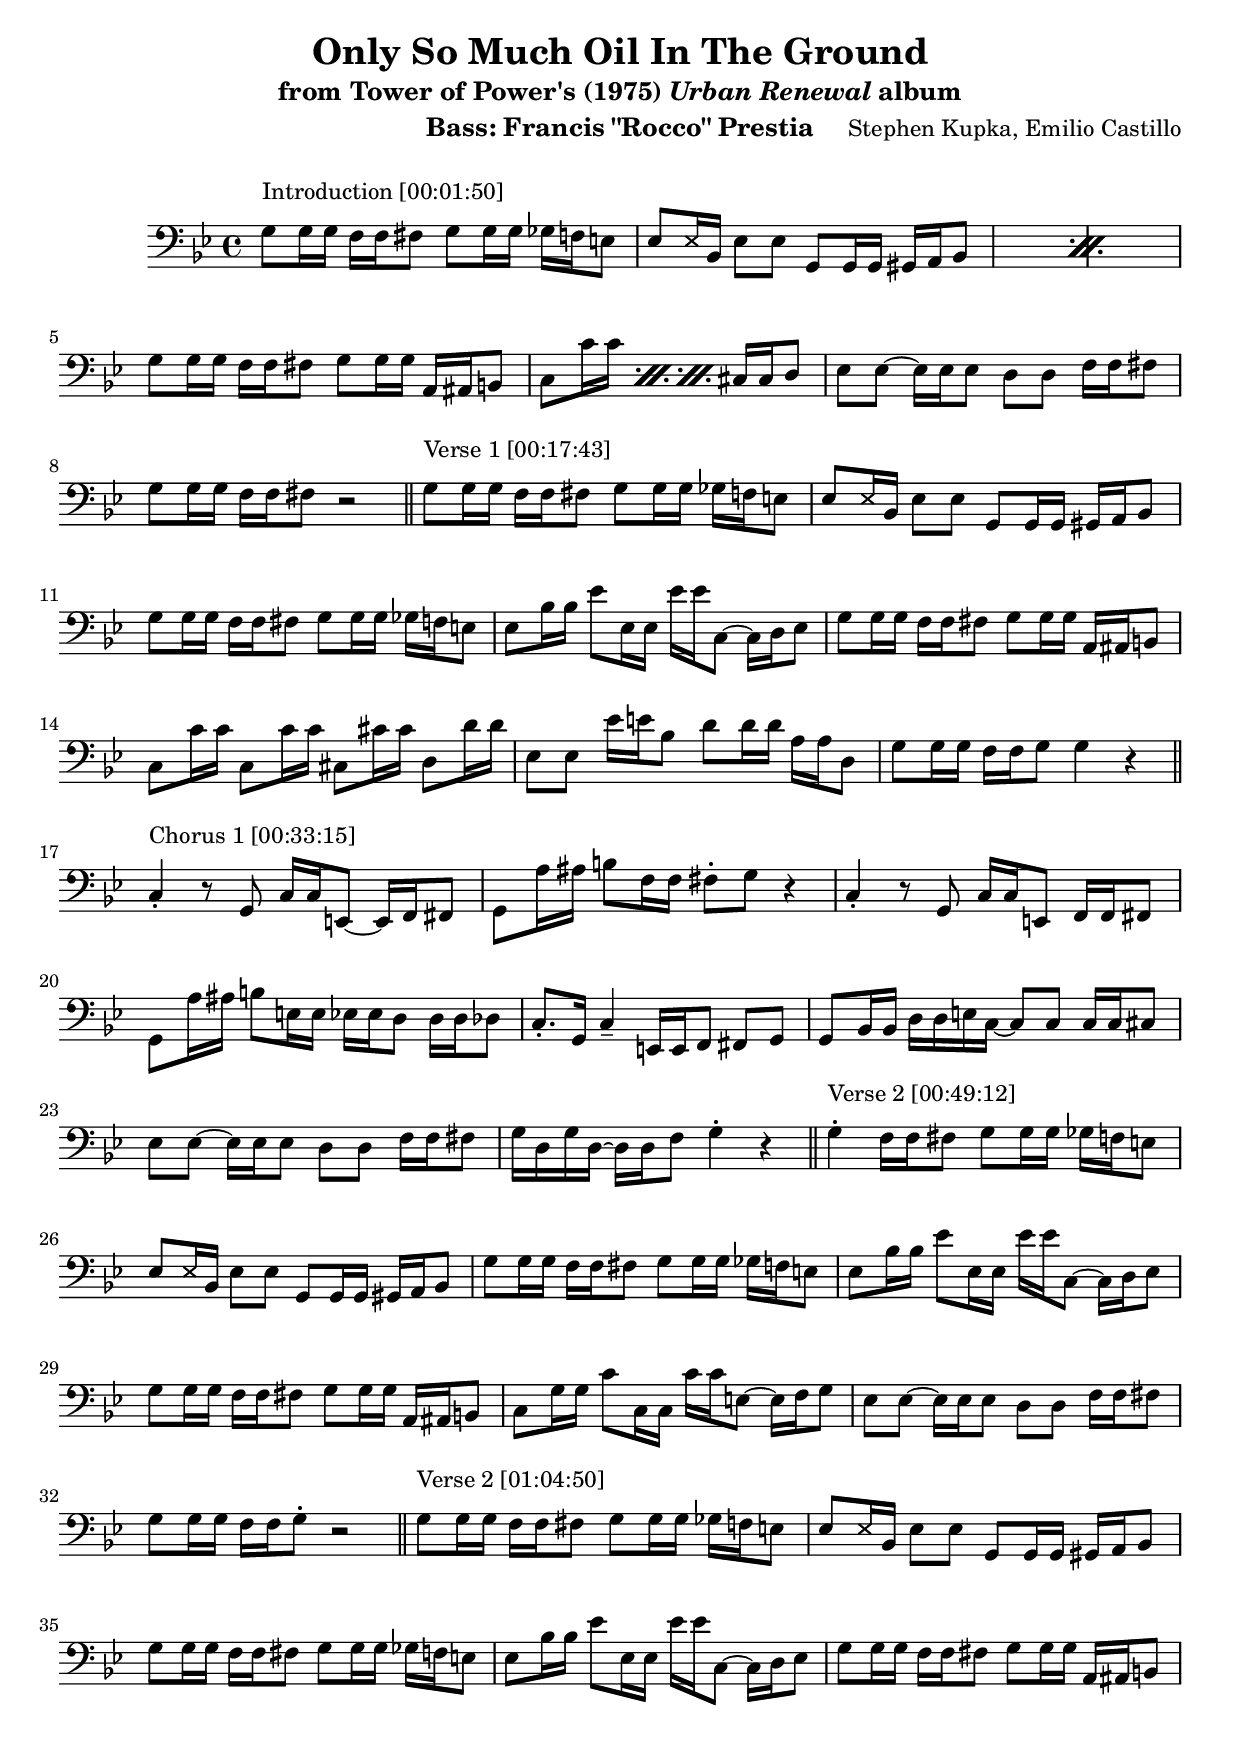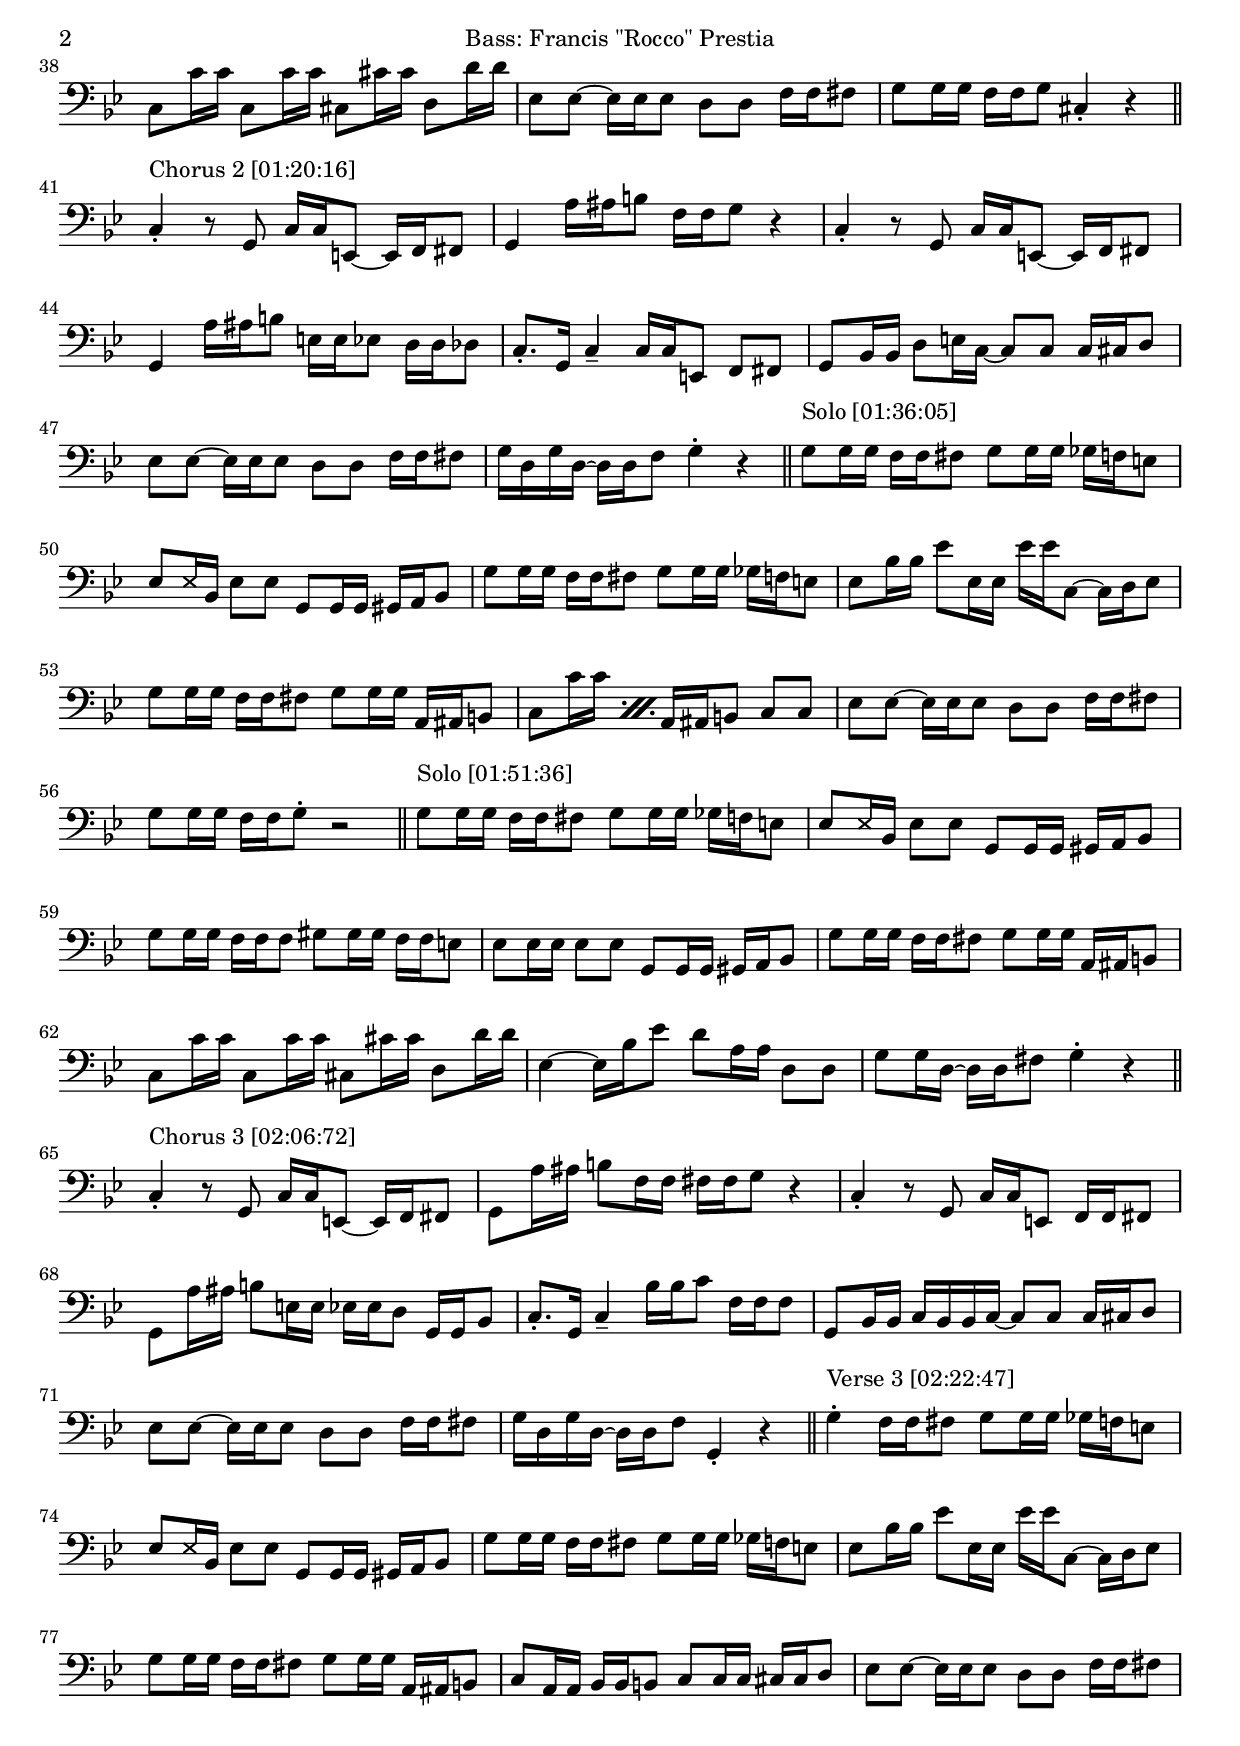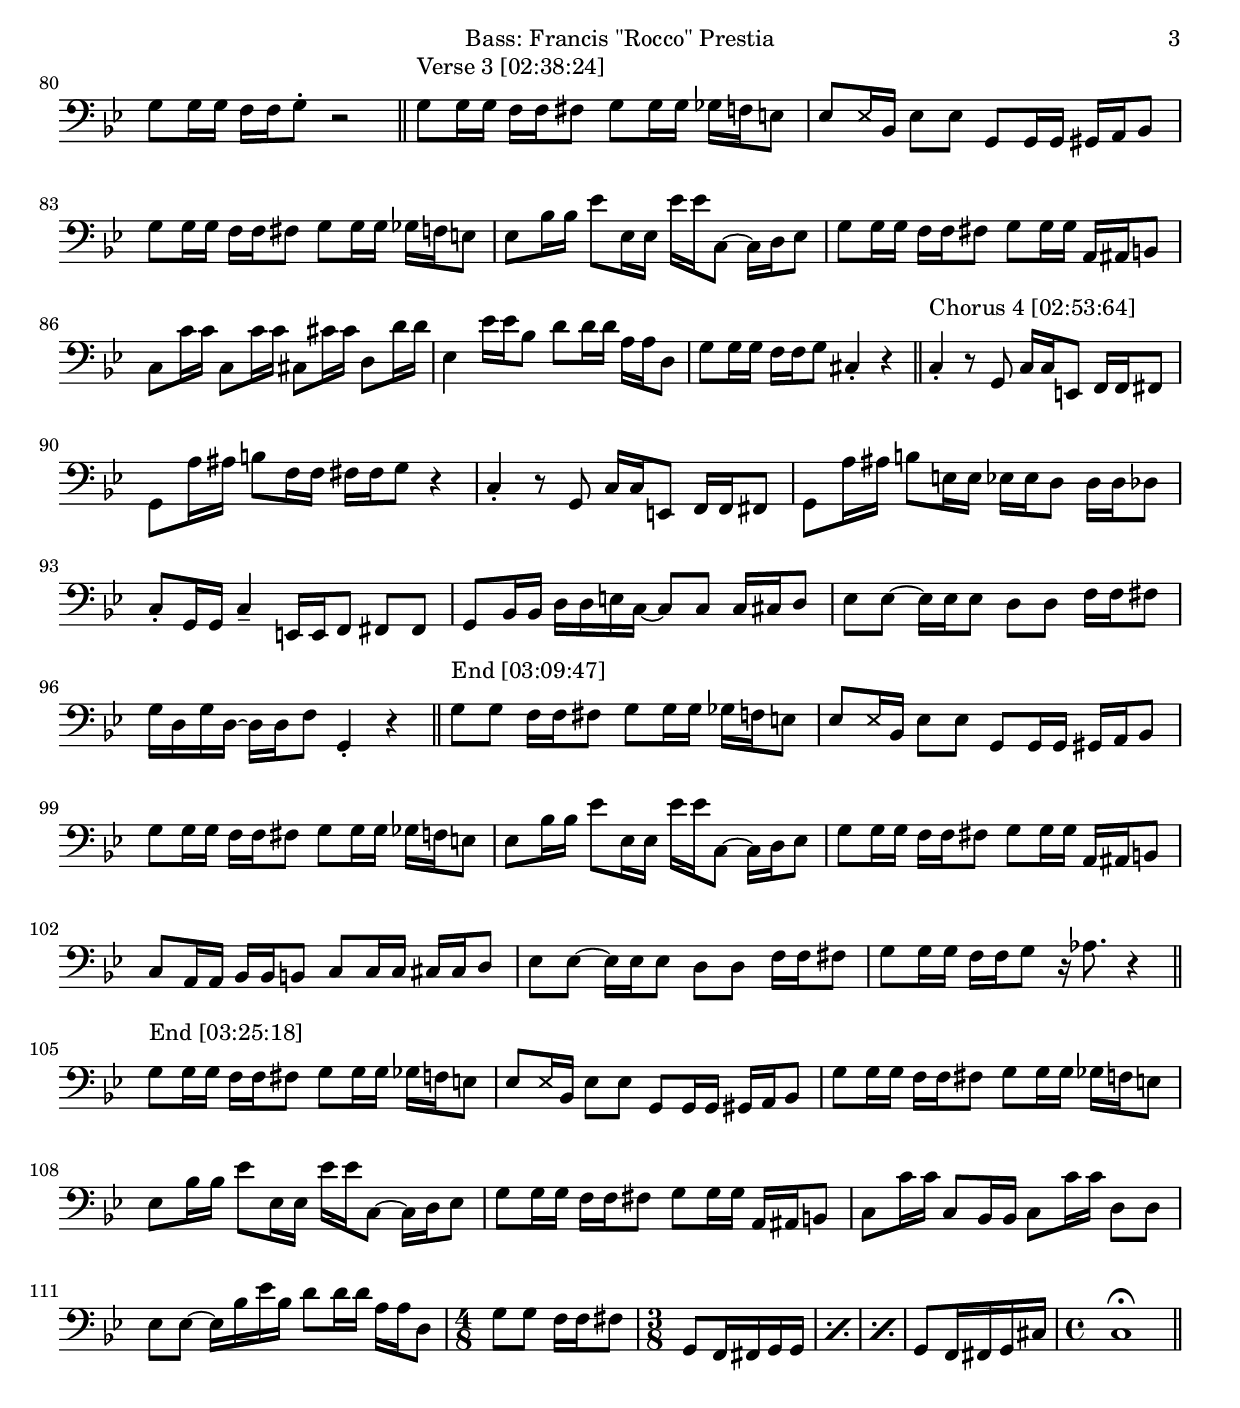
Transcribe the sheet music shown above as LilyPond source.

% TODO función que haga esto: ^\markup \raise #2 {Introduction [00:01:50]}
\version "2.20.0"
\language "english"

\version "2.20.0"
\language "english"

% --------------------------------------------------------------------------------
% Verse
% --------------------------------------------------------------------------------
% Verse bars 1 & 3
Gm_a  = \relative {g8 g16 g f f fs8 g g16 g gf f e8}
Gm_aa = \relative {g4\staccato f16 f fs8 g g16 g gf f e8}
Gm_ab = \relative {g8 g f16 f fs8 g g16 g gf f e8}
Gm_c  = \relative {g8 g16 g f f f8 gs gs16 gs f f e8}

% Verse bars 2 & 3
Eb_a  = \relative {ef8 \xNote{ef16} bf ef8 ef g, g16 g gs a bf8}
Eb_aa = \relative {ef8 ef16 ef ef8 ef g, g16 g gs a bf8}
Eb_b  = \relative {ef8 bf'16 bf ef8 ef,16 ef ef' ef c,8~ c16 d ef8}

% Verse bar 5
Gm_b  = \relative {g8 g16 g f f fs8 g g16 g a, as b8}

% Verse bar 6
Cm_a  = \relative {\repeat percent 3 {c8 c'16 c} cs, cs d8}
Cm_b  = \relative {\repeat unfold 2 {c8 c'16 c} cs,8 cs'16 cs d,8 d'16 d}
Cm_c  = \relative {c8 g'16 g c8 c,16 c c' c e,8~ e16 f g8}
Cm_d  = \relative {\repeat percent 2 {c8 c'16 c} a, as b8 c c}
Cm_e  = \relative {c8 a16 a bf bf b8 c c16 c cs cs d8}
Cm_f  = \relative {c8 c'16 c c,8 bf16 bf c8 c'16 c d,8 d}

% --------------------------------------------------------------------------------
% Chorus
% --------------------------------------------------------------------------------
% Chorus bars 1 & 3
Cmaj_aa = \relative {c4\staccato r8 g c16 c e,8~ e16 f fs8}
Cmaj_ab = \relative {c4\staccato r8 g c16 c e,8 f16 f fs8}

% Chorus bar 2
G_a   = \relative {g,8 a'16 as b8 f16 f fs8\staccato g r4}
G_aa  = \relative {g,4 a'16 as b8 f16 f g8 r4}
G_ab  = \relative {g,8 a'16 as b8 f16 f fs fs g8 r4}

% Chorus bar 4
G_b   = \relative {g,8 a'16 as b8 e,16 e ef ef d8 d16 d df8}
G_ba  = \relative {g,4 a'16 as b8 e,16 e ef8 d16 d df8}
G_bb  = \relative {g,8 a'16 as b8 e,16 e ef ef d8 g,16 g bf8}

% Chorus bar 5
Cmaj_ba = \relative {c8.\staccato g16 c4\tenuto e,16 e f8 fs g}
Cmaj_bb = \relative {c8.\staccato g16 c4\tenuto c16 c e,8 f fs}
Cmaj_bc = \relative {c8.\staccato g16 c4\tenuto bf'16 bf c8 f,16 f f8}
Cmaj_bd = \relative {c8\staccato g16 g c4\tenuto e,16 e f8 fs fs}

% Chorus bar 6
GC_a = \relative{g,8 bf16 bf d d e c~ c8 c c16 c cs8}
GC_b = \relative{g,8 bf16 bf d8 e16 c~ c8 c c16 cs d8}
GC_c = \relative{g,8 bf16 bf c bf bf c~ c8 c c16 cs d8}
GC_d = \relative{g,8 bf16 bf d d e c~ c8 c c16 cs d8}

% --------------------------------------------------------------------------------
% Turnarounds
% --------------------------------------------------------------------------------
tr_a  = \relative {ef8 ef~ ef16 ef16 ef8 d d f16 f fs8}
tr_b  = \relative {ef8 ef ef'16 e16 bf8 d d16 d a a d,8}
tr_c  = \relative {ef4~ ef16 bf' ef8 d a16 a d,8 d}
tr_d  = \relative {ef4 ef'16 ef bf8 d d16 d a a d,8}
tr_e  = \relative {ef8 ef~ ef16 bf'16 ef16 bf d8 d16 d a a d,8}
% --------------------------------------------------------------------------------
% End of section
% --------------------------------------------------------------------------------
end_a = \relative {g8 g16 g f f fs8 r2}
end_b = \relative {g8 g16 g f f g8 g4 r}             % Terminado en 3
end_ba = \relative {g8 g16 g f f g8 cs,4\staccato r} % Terminado en 3

end_c = \relative {g16 d g d~ d d f8 g4\staccato r4}
end_ca = \relative {g16 d g d~ d d f8 g,4\staccato r4}

end_d = \relative {g8 g16 g f f g8\staccato r2}
end_e = \relative {g8 g16 d~ d d fs8 g4\staccato r} % Terminado en 3

end_f = \relative {g8 g16 g f f g8 r16 af8. r4}             % Terminado en 3
end_g = \relative{
  \time 4/8 g8 g f16 f fs8 
  \time 3/8 \repeat percent 3 {g,8 f16 fs g g } g8 f16 fs g cs
  \time 4/4 c1\fermata
}

% --------------------------------------------------------------------------------
% Chords
% --------------------------------------------------------------------------------
verse =  \chords {g1:m ef:9 g:m ef:9 g:m c:9 ef2:9 d:7 g:m af:m} 

\include "../layout.ly"

#(set-global-staff-size 20)

\paper {
  #(set-default-paper-size "letter")
}

\header {
  title      = "Only So Much Oil In The Ground" 
  subtitle   = \markup { "from Tower of Power's (1975)" \italic "Urban Renewal" "album"} 
  composer   = "Stephen Kupka, Emilio Castillo"
  instrument = "Bass: Francis \"Rocco\" Prestia"
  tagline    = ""
}

\markup \vspace #1

\score {
  \relative {
    \clef bass
    \key g \minor

    ^\markup \raise #2 {Introduction [00:01:50]}
    \repeat percent 2 {\Gm_a \Eb_a} \Gm_b \Cm_a \tr_a \end_a \bar "||" 

    ^\markup \raise #2 {Verse 1 [00:17:43]}
    \Gm_a \Eb_a \Gm_a \Eb_b \Gm_b \Cm_b \tr_b \end_b \bar "||" 

    ^\markup \raise #2 {Chorus 1 [00:33:15]}
    \Cmaj_aa \G_a \Cmaj_ab \G_b \Cmaj_ba \GC_a \tr_a \end_c \bar "||" 

    ^\markup \raise #2 {Verse 2 [00:49:12]}
    \Gm_aa \Eb_a \Gm_a \Eb_b \Gm_b \Cm_c \tr_a \end_d \bar "||" 

    ^\markup \raise #2 {Verse 2 [01:04:50]}
    \Gm_a  \Eb_a \Gm_a \Eb_b \Gm_b \Cm_b \tr_a \end_ba \bar "||" 

    ^\markup \raise #2 {Chorus 2 [01:20:16]}
    \Cmaj_aa \G_aa \Cmaj_aa \G_ba \Cmaj_bb \GC_b \tr_a \end_c \bar "||" 

    ^\markup \raise #2 {Solo [01:36:05]}
    \Gm_a \Eb_a \Gm_a \Eb_b \Gm_b \Cm_d \tr_a \end_d \bar "||" 

    ^\markup \raise #2 {Solo [01:51:36]}
    \Gm_a \Eb_a \Gm_c \Eb_aa \Gm_b \Cm_b \tr_c \end_e \bar "||" 

    ^\markup \raise #2 {Chorus 3 [02:06:72]}
    \Cmaj_aa \G_ab \Cmaj_ab \G_bb \Cmaj_bc \GC_c \tr_a \end_ca \bar "||" 

    ^\markup \raise #2 {Verse 3 [02:22:47]}
    \Gm_aa \Eb_a \Gm_a \Eb_b \Gm_b \Cm_e \tr_a \end_d \bar "||" 

    ^\markup \raise #2 {Verse 3 [02:38:24]}
    \Gm_a \Eb_a \Gm_a \Eb_b \Gm_b \Cm_b \tr_d \end_ba \bar "||" 

    ^\markup \raise #2 {Chorus 4 [02:53:64]}
    \Cmaj_ab \G_ab \Cmaj_ab \G_b \Cmaj_bd \GC_d \tr_a \end_ca \bar "||" 

    ^\markup \raise #2 {End [03:09:47]}
    \Gm_ab \Eb_a \Gm_a \Eb_b \Gm_b \Cm_e \tr_a \end_f \bar "||" 

    ^\markup \raise #2 {End [03:25:18]}
    \Gm_a \Eb_a \Gm_a \Eb_b \Gm_b \Cm_f \tr_e \end_g \bar "||" 
  } 
}
